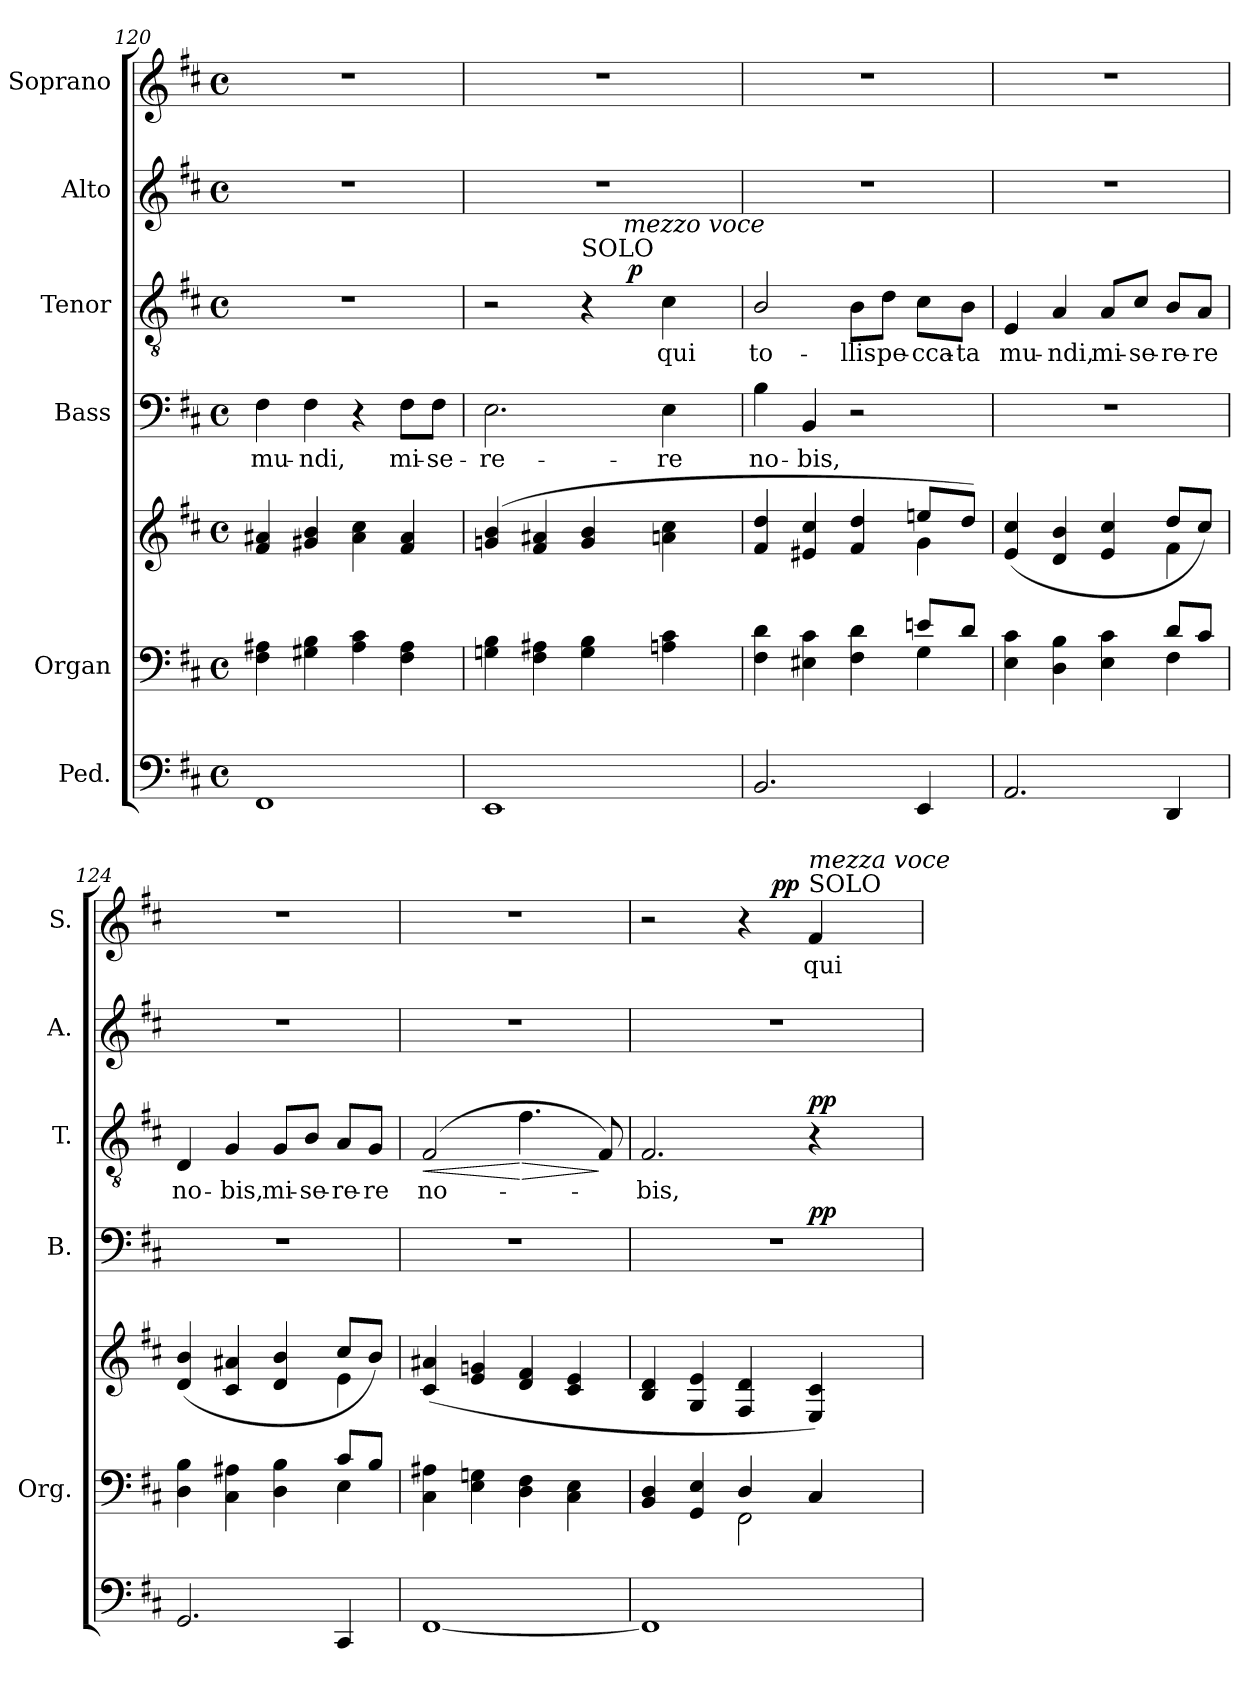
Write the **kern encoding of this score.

**kern	**kern	**kern	**kern	**text	**dynam	**kern	**text	**dynam	**kern	**kern	**text	**dynam
*part6	*part5	*part5	*part4	*part4	*part4	*part3	*part3	*part3	*part2	*part1	*part1	*part1
*staff7	*staff6	*staff5	*staff4	*staff4	*staff4	*staff3	*staff3	*staff3	*staff2	*staff1	*staff1	*staff1
*I"Ped.	*I"Organ	*	*I"Bass	*	*	*I"Tenor	*	*	*I"Alto	*I"Soprano	*	*
*	*I'Org.	*	*I'B.	*	*	*I'T.	*	*	*I'A.	*I'S.	*	*
*clefF4	*clefF4	*clefG2	*clefF4	*	*	*clefGv2	*	*	*clefG2	*clefG2	*	*
*	*	*	*	*	*	*ITrd7c12	*	*	*	*	*	*
*k[f#c#]	*k[f#c#]	*k[f#c#]	*k[f#c#]	*	*	*k[f#c#]	*	*	*k[f#c#]	*k[f#c#]	*	*
*D:	*D:	*D:	*D:	*	*	*D:	*	*	*D:	*D:	*	*
*M4/4	*M4/4	*M4/4	*M4/4	*	*	*M4/4	*	*	*M4/4	*M4/4	*	*
*met(c)	*met(c)	*met(c)	*met(c)	*	*	*met(c)	*	*	*met(c)	*met(c)	*	*
=120	=120	=120	=120	=120	=120	=120	=120	=120	=120	=120	=120	=120
!	!	!	!	!LO:LY:b:color=#000000	!	!	!	!	!	!	!	!
1FF#i	4F#i\ 4A#Xi	4f#i/ 4a#Xi	4F#i\	mu-	.	1r	.	.	1r	1r	.	.
!	!	!	!	!LO:LY:b:color=#000000	!	!	!	!	!	!	!	!
.	4G#Xi\ 4Bi	4g#Xi/ 4bi	4F#i\	-ndi,	.	.	.	.	.	.	.	.
.	4A#i\ 4c#i	4a#i\ 4cc#i	4r	.	.	.	.	.	.	.	.	.
!	!	!	!	!LO:LY:b:color=#000000	!	!	!	!	!	!	!	!
.	4F#i\ 4A#i	4f#i/ 4a#i	8F#i\L	mi-	.	.	.	.	.	.	.	.
!	!	!	!	!LO:LY:b:color=#000000	!	!	!	!	!	!	!	!
.	.	.	8F#i\J	-se-	.	.	.	.	.	.	.	.
=121	=121	=121	=121	=121	=121	=121	=121	=121	=121	=121	=121	=121
!	!	!	!	!LO:LY:b:color=#000000	!	!	!	!	!	!	!	!
*	*	*	*	*	*	*^	*	*	*	*	*	*
*	*	*	*	*	*	*	*^	*	*	*	*	*	*
1EEi	4Gni\ 4Bi	(4gni/ 4bi	2.Ei\	-re-	.	2r	2ryy	2ryy	.	.	1r	1r	.	.
.	4F#i\ 4A#Xi	4f#i/ 4a#Xi	.	.	.	.	.	.	.	.	.	.	.	.
!	!	!	!	!	!	!LO:TX:a:t=SOLO	!	!	!	!	!	!	!	!
.	4Gi\ 4Bi	4gi/ 4bi	.	.	.	4r	16..ryy	16ryy	.	.	.	.	.	.
.	.	.	.	.	.	.	.	32ryy	.	.	.	.	.	.
.	.	.	.	.	.	.	.	128ryy	.	.	.	.	.	.
.	.	.	.	.	.	.	.	512ryy	.	.	.	.	.	.
!	!	!	!	!	!	!	!	!LO:TX:a:i:t=mezzo voce	!	!	!	!	!	!
.	.	.	.	.	.	.	.	4ryy	.	.	.	.	.	.
.	.	.	.	.	.	.	4ryy	.	.	p	.	.	.	.
!	!	!	!	!LO:LY:b:color=#000000	!	!	!	!	!	!	!	!	!	!
!	!	!	!	!	!	!	!	!	!LO:LY:b:color=#000000	!	!	!	!	!
.	4Ani\ 4c#i	4ani\ 4cc#i	4Ei\	-re	.	4C#i\	.	.	qui	.	.	.	.	.
.	.	.	.	.	.	.	.	8ryy	.	.	.	.	.	.
.	.	.	.	.	.	.	8ryy	.	.	.	.	.	.	.
.	.	.	.	.	.	.	.	64ryy	.	.	.	.	.	.
.	.	.	.	.	.	.	64ryy	.	.	.	.	.	.	.
.	.	.	.	.	.	.	.	256.ryy	.	.	.	.	.	.
*	*	*	*	*	*	*v	*v	*v	*	*	*	*	*	*
=122	=122	=122	=122	=122	=122	=122	=122	=122	=122	=122	=122	=122
*	*^	*^	*	*	*	*	*	*	*	*	*	*
*	*	*	*	*	*	*	*	*^	*	*	*	*	*	*
*	*	*	*	*	*	*	*	*	*^	*	*	*	*	*	*
!	!	!	!	!	!	!LO:LY:b:color=#000000	!	!	!	!	!	!	!	!	!	!
*	*	*	*	*	*	*	*	*v	*v	*v	*	*	*	*	*	*
*	*	*	*	*	*	*	*	*^	*	*	*	*	*	*
*	*	*	*	*	*	*	*	*	*^	*	*	*	*	*	*
!	!	!	!	!	!	!	!	!	!	!	!LO:LY:b:color=#000000	!	!	!	!	!
*	*	*	*	*	*	*	*	*v	*v	*v	*	*	*	*	*	*
2.BBi/	4F#i\ 4di	2.ryy	4f#i/ 4ddi	2.ryy	4Bi\	no-	.	2BBi/	to-	.	1r	1r	.	.
!	!	!	!	!	!	!LO:LY:b:color=#000000	!	!	!	!	!	!	!	!
.	4E#Xi\ 4c#i	.	4e#Xi/ 4cc#i	.	4BBi/	-bis,	.	.	.	.	.	.	.	.
!	!	!	!	!	!	!	!	!	!LO:LY:b:color=#000000	!	!	!	!	!
.	4F#i\ 4di	.	4f#i/ 4ddi	.	2r	.	.	8BBi\L	-llis	.	.	.	.	.
!	!	!	!	!	!	!	!	!	!LO:LY:b:color=#000000	!	!	!	!	!
.	.	.	.	.	.	.	.	8Di\J	pe-	.	.	.	.	.
!	!	!	!	!	!	!	!	!	!LO:LY:b:color=#000000	!	!	!	!	!
4EEi/	8eni/L	4Gi\	8eeni/L	4gi\	.	.	.	8C#i\L	-cca-	.	.	.	.	.
!	!	!	!	!	!	!	!	!	!LO:LY:b:color=#000000	!	!	!	!	!
.	8di/J	.	8ddi/J)	.	.	.	.	8BBi\J	-ta	.	.	.	.	.
!!LO:PB:g=z
=123	=123	=123	=123	=123	=123	=123	=123	=123	=123	=123	=123	=123	=123	=123
!	!	!	!	!	!	!	!	!	!LO:LY:b:color=#000000	!	!	!	!	!
2.AAi/	4Ei\ 4c#i	2.ryy	(4ei/ 4cc#i	2.ryy	1r	.	.	4EEi/	mu-	.	1r	1r	.	.
!	!	!	!	!	!	!	!	!	!LO:LY:b:color=#000000	!	!	!	!	!
.	4Di\ 4Bi	.	4di/ 4bi	.	.	.	.	4AAi/	-ndi,	.	.	.	.	.
!	!	!	!	!	!	!	!	!	!LO:LY:b:color=#000000	!	!	!	!	!
.	4Ei\ 4c#i	.	4ei/ 4cc#i	.	.	.	.	8AAi/L	mi-	.	.	.	.	.
!	!	!	!	!	!	!	!	!	!LO:LY:b:color=#000000	!	!	!	!	!
.	.	.	.	.	.	.	.	8C#i/J	-se-	.	.	.	.	.
!	!	!	!	!	!	!	!	!	!LO:LY:b:color=#000000	!	!	!	!	!
4DDi/	8di/L	4F#i\	8ddi/L	4f#i\	.	.	.	8BBi/L	-re-	.	.	.	.	.
!	!	!	!	!	!	!	!	!	!LO:LY:b:color=#000000	!	!	!	!	!
.	8c#i/J	.	8cc#i/J)	.	.	.	.	8AAi/J	-re	.	.	.	.	.
=124	=124	=124	=124	=124	=124	=124	=124	=124	=124	=124	=124	=124	=124	=124
!	!	!	!	!	!	!	!	!	!LO:LY:b:color=#000000	!	!	!	!	!
2.GGi/	4Di\ 4Bi	2.ryy	(4di/ 4bi	2.ryy	1r	.	.	4DDi/	no-	.	1r	1r	.	.
!	!	!	!	!	!	!	!	!	!LO:LY:b:color=#000000	!	!	!	!	!
.	4C#i\ 4A#Xi	.	4c#i/ 4a#Xi	.	.	.	.	4GGi/	-bis,	.	.	.	.	.
!	!	!	!	!	!	!	!	!	!LO:LY:b:color=#000000	!	!	!	!	!
.	4Di\ 4Bi	.	4di/ 4bi	.	.	.	.	8GGi/L	mi-	.	.	.	.	.
!	!	!	!	!	!	!	!	!	!LO:LY:b:color=#000000	!	!	!	!	!
.	.	.	.	.	.	.	.	8BBi/J	-se-	.	.	.	.	.
!	!	!	!	!	!	!	!	!	!LO:LY:b:color=#000000	!	!	!	!	!
4CC#i/	8c#i/L	4Ei\	8cc#i/L	4ei\	.	.	.	8AAi/L	-re-	.	.	.	.	.
!	!	!	!	!	!	!	!	!	!LO:LY:b:color=#000000	!	!	!	!	!
.	8Bi/J	.	8bi/J)	.	.	.	.	8GGi/J	-re	.	.	.	.	.
*	*v	*v	*	*	*	*	*	*	*	*	*	*	*	*
*	*	*v	*v	*	*	*	*	*	*	*	*	*	*
=125	=125	=125	=125	=125	=125	=125	=125	=125	=125	=125	=125	=125
!	!	!	!	!	!	!	!LO:LY:b:color=#000000	!LO:HP:b	!	!	!	!
[1FF#i	4C#i\ 4A#Xi	(4c#i/ 4a#Xi	1r	.	.	(2FF#i/	no-	<	1r	1r	.	.
.	4Ei\ 4Gni	4ei/ 4gni	.	.	.	.	.	.	.	.	.	.
!	!	!	!	!	!	!	!	!LO:HP:n=1:b	!	!	!	!
.	4Di\ 4F#i	4di/ 4f#i	.	.	.	4.F#i\	.	[ >	.	.	.	.
.	4C#i\ 4Ei	4c#i/ 4ei	.	.	.	.	.	.	.	.	.	.
.	.	.	.	.	.	8FF#i/)	.	]	.	.	.	.
=126	=126	=126	=126	=126	=126	=126	=126	=126	=126	=126	=126	=126
*	*^	*	*	*	*	*	*	*	*	*	*	*
!	!	!	!	!	!	!	!	!LO:LY:b:color=#000000	!	!	!	!	!
*	*	*	*	*^	*	*	*	*	*	*	*^	*	*
1FF#i]	4BBi/ 4Di	2ryy	4Bi/ 4di	1r	2.ryy	.	.	2.FF#i/	-bis,	.	1r	2r	2ryy	.	.
.	4GGi/ 4Ei	.	4Gi/ 4ei	.	.	.	.	.	.	.	.	.	.	.	.
.	4Di/	2FF#i\	4F#i/ 4di	.	.	.	.	.	.	.	.	4r	16ryy	.	.
.	.	.	.	.	.	.	.	.	.	.	.	.	64..ryy	.	.
.	.	.	.	.	.	.	.	.	.	.	.	.	4ryy	.	pp
!	!	!	!	!	!	!	!	!	!	!	!	!LO:TX:a:t=SOLO	!	!	!
!	!	!	!	!	!	!	!	!	!	!	!	!LO:TX:a:i:t=mezza voce	!	!	!
!	!	!	!	!	!	!	!	!	!	!	!	!	!	!LO:LY:b:color=#000000	!
.	4C#i/	.	4Ei/ 4c#i)	.	4ryy	.	pp	4r	.	pp	.	4f#i/	.	qui	.
.	.	.	.	.	.	.	.	.	.	.	.	.	8ryy	.	.
.	.	.	.	.	.	.	.	.	.	.	.	.	32ryy	.	.
.	.	.	.	.	.	.	.	.	.	.	.	.	256ryy	.	.
*	*v	*v	*	*v	*v	*	*	*	*	*	*	*v	*v	*	*
=	=	=	=	=	=	=	=	=	=	=	=	=
*-	*-	*-	*-	*-	*-	*-	*-	*-	*-	*-	*-	*-
